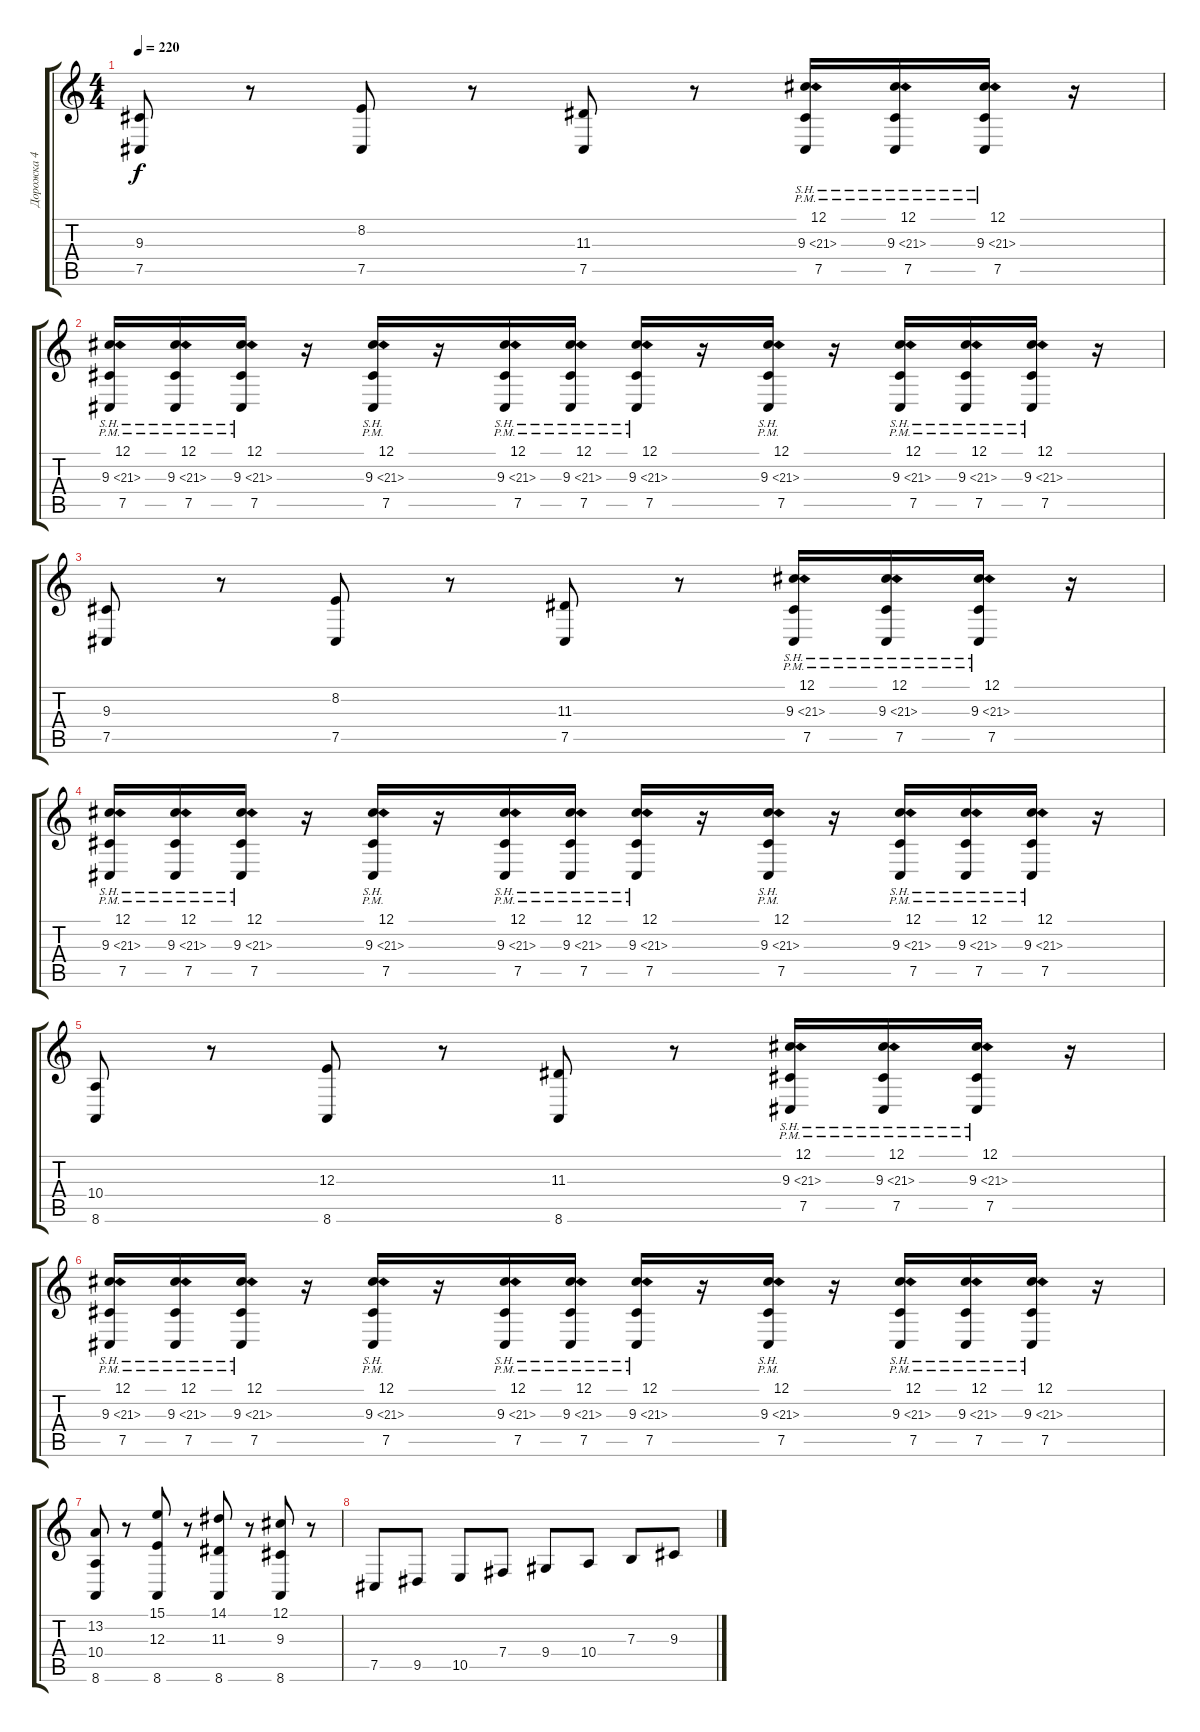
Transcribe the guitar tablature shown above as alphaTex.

\track ("Дорожка 4" "Дорожка 4") {instrument tremolostrings}
\staff {score tabs}
\tuning (Db4 Ab3 E3 B2 Gb2 Db2) {hide}
\ts (4 4)
\tempo 220
\clef g2
\ks c
(9.3 7.5).8{dy f instrument tremolostrings} r.8 (8.2 7.5).8 r.8 (11.3 7.5).8 r.8 (12.1 9.3{sh 12 pm} 7.5).16 (12.1 9.3{sh 12 pm} 7.5).16 (12.1 9.3{sh 12 pm} 7.5).16 r.16 |
(12.1 9.3{sh 12 pm} 7.5).16 (12.1 9.3{sh 12 pm} 7.5).16 (12.1 9.3{sh 12 pm} 7.5).16 r.16 (12.1 9.3{sh 12 pm} 7.5).16 r.16 (12.1 9.3{sh 12 pm} 7.5).16 (12.1 9.3{sh 12 pm} 7.5).16 (12.1 9.3{sh 12 pm} 7.5).16 r.16 (12.1 9.3{sh 12 pm} 7.5).16 r.16 (12.1 9.3{sh 12 pm} 7.5).16 (12.1 9.3{sh 12 pm} 7.5).16 (12.1 9.3{sh 12 pm} 7.5).16 r.16 |
(9.3 7.5).8 r.8 (8.2 7.5).8 r.8 (11.3 7.5).8 r.8 (12.1 9.3{sh 12 pm} 7.5).16 (12.1 9.3{sh 12 pm} 7.5).16 (12.1 9.3{sh 12 pm} 7.5).16 r.16 |
(12.1 9.3{sh 12 pm} 7.5).16 (12.1 9.3{sh 12 pm} 7.5).16 (12.1 9.3{sh 12 pm} 7.5).16 r.16 (12.1 9.3{sh 12 pm} 7.5).16 r.16 (12.1 9.3{sh 12 pm} 7.5).16 (12.1 9.3{sh 12 pm} 7.5).16 (12.1 9.3{sh 12 pm} 7.5).16 r.16 (12.1 9.3{sh 12 pm} 7.5).16 r.16 (12.1 9.3{sh 12 pm} 7.5).16 (12.1 9.3{sh 12 pm} 7.5).16 (12.1 9.3{sh 12 pm} 7.5).16 r.16 |
(10.4 8.6).8 r.8 (12.3 8.6).8 r.8 (11.3 8.6).8 r.8 (12.1 9.3{sh 12 pm} 7.5).16 (12.1 9.3{sh 12 pm} 7.5).16 (12.1 9.3{sh 12 pm} 7.5).16 r.16 |
(12.1 9.3{sh 12 pm} 7.5).16 (12.1 9.3{sh 12 pm} 7.5).16 (12.1 9.3{sh 12 pm} 7.5).16 r.16 (12.1 9.3{sh 12 pm} 7.5).16 r.16 (12.1 9.3{sh 12 pm} 7.5).16 (12.1 9.3{sh 12 pm} 7.5).16 (12.1 9.3{sh 12 pm} 7.5).16 r.16 (12.1 9.3{sh 12 pm} 7.5).16 r.16 (12.1 9.3{sh 12 pm} 7.5).16 (12.1 9.3{sh 12 pm} 7.5).16 (12.1 9.3{sh 12 pm} 7.5).16 r.16 |
(13.2 10.4 8.6).8 r.8 (15.1 12.3 8.6).8 r.8 (14.1 11.3 8.6).8 r.8 (12.1 9.3 8.6).8 r.8 |
7.5.8 9.5.8 10.5.8 7.4.8 9.4.8 10.4.8 7.3.8 9.3.8
